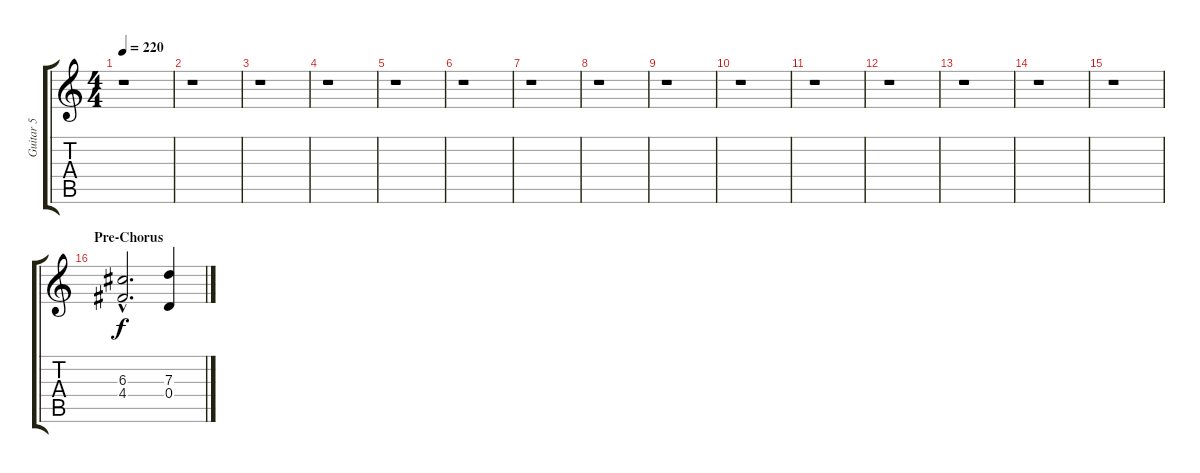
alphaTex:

\track ("Guitar 5" "Guitar 5") {instrument distortionguitar}
\staff {score tabs}
\tuning (E4 B3 G3 D3 A2 E2) {hide}
\ts (4 4)
\tempo 220
\clef g2
\ks c
r.1{dy f} |
r.1 |
r.1 |
r.1 |
r.1 |
r.1 |
r.1 |
r.1 |
r.1 |
r.1 |
r.1 |
r.1 |
r.1 |
r.1 |
r.1 |
\section ("" "Pre-Chorus")
(6.3{hac} 4.4{hac}).2{d} (7.3 0.4).4
